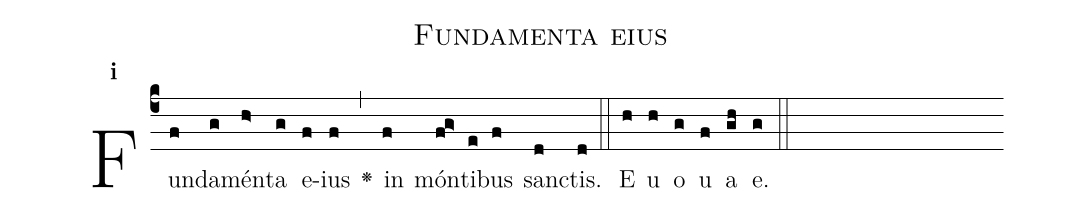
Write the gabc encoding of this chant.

name:Fundamenta eius;
office-part:Antiphona;
mode:1;
%%
initial-style: 1;
name: Fundamenta eius;
book: Antiphonae & Responsoria/Tomus III, p. 80;
occasion: Psalterium Hebdomada III Feria V;
office-part: Laudes Ant 1;
user-notes: ;
commentary: ;
annotation: 1g;
centering-scheme: english;
fontsize: 12;
font: OFLSortsMillGoudy;
height: 11;
width: 4.5;
%%
(c4)Fun(f)da(g)mén(h>)ta(g) e(f)ius(f) <v>\greheightstar</v>(,) in(f) món(fg>)ti(e)bus(f) san(d)ctis.(d) (::)
E(h) u(h) o(g) u(f) a(gh) e.(g) (::)
